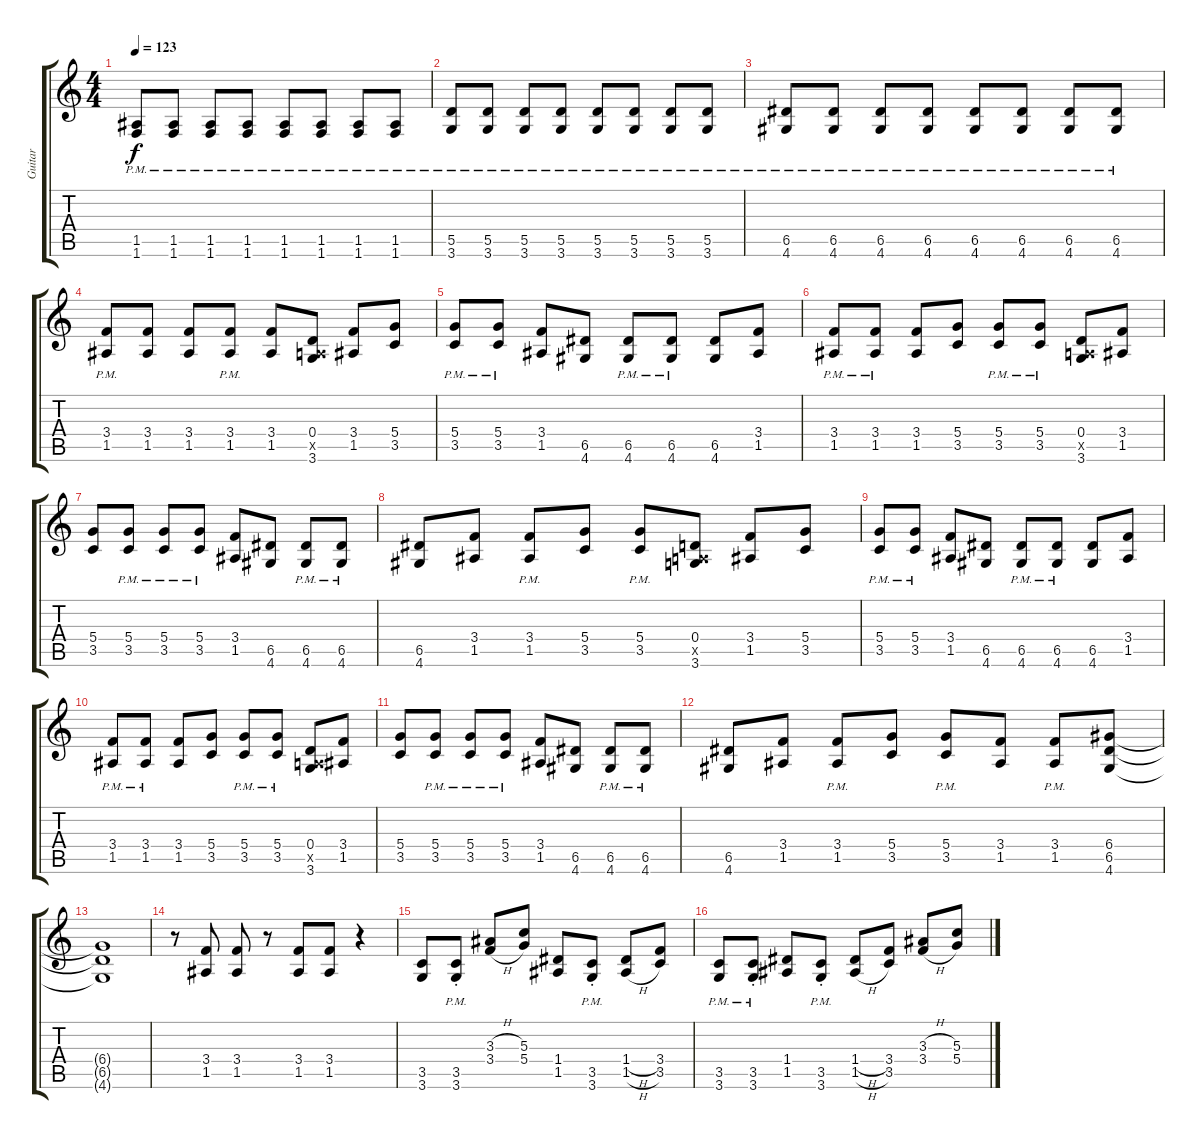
\track ("Guitar" "Guitar") {instrument overdrivenguitar}
\staff {score tabs}
\tuning (E4 B3 G3 D3 A2 E2) {hide}
\ts (4 4)
\tempo 123
\clef g2
\ks c
(1.5{pm} 1.6{pm}).8{dy f} (1.5{pm} 1.6{pm}).8 (1.5{pm} 1.6{pm}).8 (1.5{pm} 1.6{pm}).8 (1.5{pm} 1.6{pm}).8 (1.5{pm} 1.6{pm}).8 (1.5{pm} 1.6{pm}).8 (1.5{pm} 1.6{pm}).8 |
(5.5{pm} 3.6{pm}).8 (5.5{pm} 3.6{pm}).8 (5.5{pm} 3.6{pm}).8 (5.5{pm} 3.6{pm}).8 (5.5{pm} 3.6{pm}).8 (5.5{pm} 3.6{pm}).8 (5.5{pm} 3.6{pm}).8 (5.5{pm} 3.6{pm}).8 |
(6.5{pm} 4.6{pm}).8 (6.5{pm} 4.6{pm}).8 (6.5{pm} 4.6{pm}).8 (6.5{pm} 4.6{pm}).8 (6.5{pm} 4.6{pm}).8 (6.5{pm} 4.6{pm}).8 (6.5{pm} 4.6{pm}).8 (6.5{pm} 4.6{pm}).8 |
(3.4{pm} 1.5{pm}).8 (3.4 1.5).8 (3.4 1.5).8 (3.4{pm} 1.5{pm}).8 (3.4 1.5).8 (0.4 0.5{x} 3.6).8 (3.4 1.5).8 (5.4 3.5).8 |
(5.4{pm} 3.5{pm}).8 (5.4{pm} 3.5{pm}).8 (3.4 1.5).8 (6.5 4.6).8 (6.5{pm} 4.6{pm}).8 (6.5{pm} 4.6{pm}).8 (6.5 4.6).8 (3.4 1.5).8 |
(3.4{pm} 1.5{pm}).8 (3.4{pm} 1.5{pm}).8 (3.4 1.5).8 (5.4 3.5).8 (5.4{pm} 3.5{pm}).8 (5.4{pm} 3.5{pm}).8 (0.4 0.5{x} 3.6).8 (3.4 1.5).8 |
(5.4 3.5).8 (5.4{pm} 3.5{pm}).8 (5.4{pm} 3.5{pm}).8 (5.4{pm} 3.5{pm}).8 (3.4 1.5).8 (6.5 4.6).8 (6.5{pm} 4.6{pm}).8 (6.5{pm} 4.6{pm}).8 |
(6.5 4.6).8 (3.4 1.5).8 (3.4{pm} 1.5{pm}).8 (5.4 3.5).8 (5.4{pm} 3.5{pm}).8 (0.4 0.5{x} 3.6).8 (3.4 1.5).8 (5.4 3.5).8 |
(5.4{pm} 3.5{pm}).8 (5.4{pm} 3.5{pm}).8 (3.4 1.5).8 (6.5 4.6).8 (6.5{pm} 4.6{pm}).8 (6.5{pm} 4.6{pm}).8 (6.5 4.6).8 (3.4 1.5).8 |
(3.4{pm} 1.5{pm}).8 (3.4{pm} 1.5{pm}).8 (3.4 1.5).8 (5.4 3.5).8 (5.4{pm} 3.5{pm}).8 (5.4{pm} 3.5{pm}).8 (0.4 0.5{x} 3.6).8 (3.4 1.5).8 |
(5.4 3.5).8 (5.4{pm} 3.5{pm}).8 (5.4{pm} 3.5{pm}).8 (5.4{pm} 3.5{pm}).8 (3.4 1.5).8 (6.5 4.6).8 (6.5{pm} 4.6{pm}).8 (6.5{pm} 4.6{pm}).8 |
(6.5 4.6).8 (3.4 1.5).8 (3.4{pm} 1.5{pm}).8 (5.4 3.5).8 (5.4{pm} 3.5{pm}).8 (3.4 1.5).8 (3.4{pm} 1.5{pm}).8 (6.4 6.5 4.6).8 |
(6.4{t} 6.5{t} 4.6{t}).1 |
r.8 (3.4 1.5).8 (3.4 1.5).8 r.8 (3.4 1.5).8 (3.4 1.5).8 r.4 |
(3.5 3.6).8 (3.5{pm st} 3.6{st}).8 (3.3{h} 3.4{h}).8 (5.3 5.4).8 (1.4 1.5).8 (3.5{pm st} 3.6{pm st}).8 (1.4{h} 1.5{h}).8 (3.4 3.5).8 |
(3.5{pm} 3.6{pm}).8 (3.5{pm st} 3.6{pm st}).8 (1.4 1.5).8 (3.5{pm st} 3.6{pm st}).8 (1.4{h} 1.5{h}).8 (3.4 3.5).8 (3.3{h} 3.4{h}).8 (5.3 5.4).8
